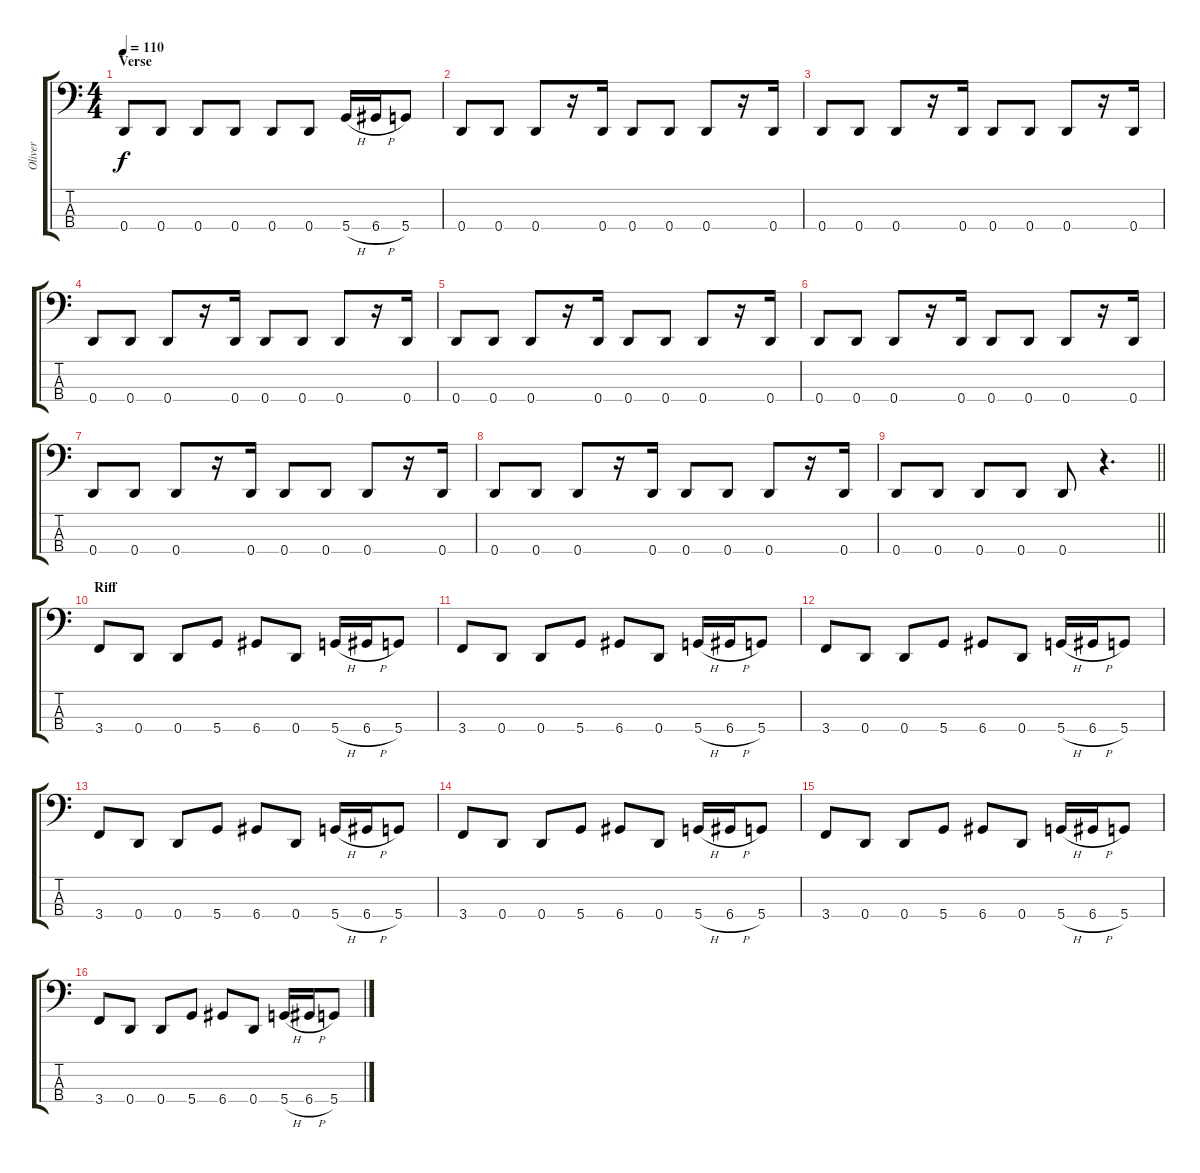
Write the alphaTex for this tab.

\track ("Oliver" "Oliver") {instrument electricbasspick}
\staff {score tabs}
\tuning (G2 D2 A1 D1) {hide}
\ts (4 4)
\section ("" "Verse")
\tempo 110
\clef f4
\ks c
0.4.8{dy f} 0.4.8 0.4.8 0.4.8 0.4.8 0.4.8 5.4{h}.16 6.4{h}.16 5.4.8 |
0.4.8 0.4.8 0.4.8 r.16 0.4.16 0.4.8 0.4.8 0.4.8 r.16 0.4.16 |
0.4.8 0.4.8 0.4.8 r.16 0.4.16 0.4.8 0.4.8 0.4.8 r.16 0.4.16 |
0.4.8 0.4.8 0.4.8 r.16 0.4.16 0.4.8 0.4.8 0.4.8 r.16 0.4.16 |
0.4.8 0.4.8 0.4.8 r.16 0.4.16 0.4.8 0.4.8 0.4.8 r.16 0.4.16 |
0.4.8 0.4.8 0.4.8 r.16 0.4.16 0.4.8 0.4.8 0.4.8 r.16 0.4.16 |
0.4.8 0.4.8 0.4.8 r.16 0.4.16 0.4.8 0.4.8 0.4.8 r.16 0.4.16 |
0.4.8 0.4.8 0.4.8 r.16 0.4.16 0.4.8 0.4.8 0.4.8 r.16 0.4.16 |
\barLineRight lightlight
0.4.8 0.4.8 0.4.8 0.4.8 0.4.8 r.4{d} |
\section ("" "Riff")
3.4.8 0.4.8 0.4.8 5.4.8 6.4.8 0.4.8 5.4{h}.16 6.4{h}.16 5.4.8 |
3.4.8 0.4.8 0.4.8 5.4.8 6.4.8 0.4.8 5.4{h}.16 6.4{h}.16 5.4.8 |
3.4.8 0.4.8 0.4.8 5.4.8 6.4.8 0.4.8 5.4{h}.16 6.4{h}.16 5.4.8 |
3.4.8 0.4.8 0.4.8 5.4.8 6.4.8 0.4.8 5.4{h}.16 6.4{h}.16 5.4.8 |
3.4.8 0.4.8 0.4.8 5.4.8 6.4.8 0.4.8 5.4{h}.16 6.4{h}.16 5.4.8 |
3.4.8 0.4.8 0.4.8 5.4.8 6.4.8 0.4.8 5.4{h}.16 6.4{h}.16 5.4.8 |
3.4.8 0.4.8 0.4.8 5.4.8 6.4.8 0.4.8 5.4{h}.16 6.4{h}.16 5.4.8
